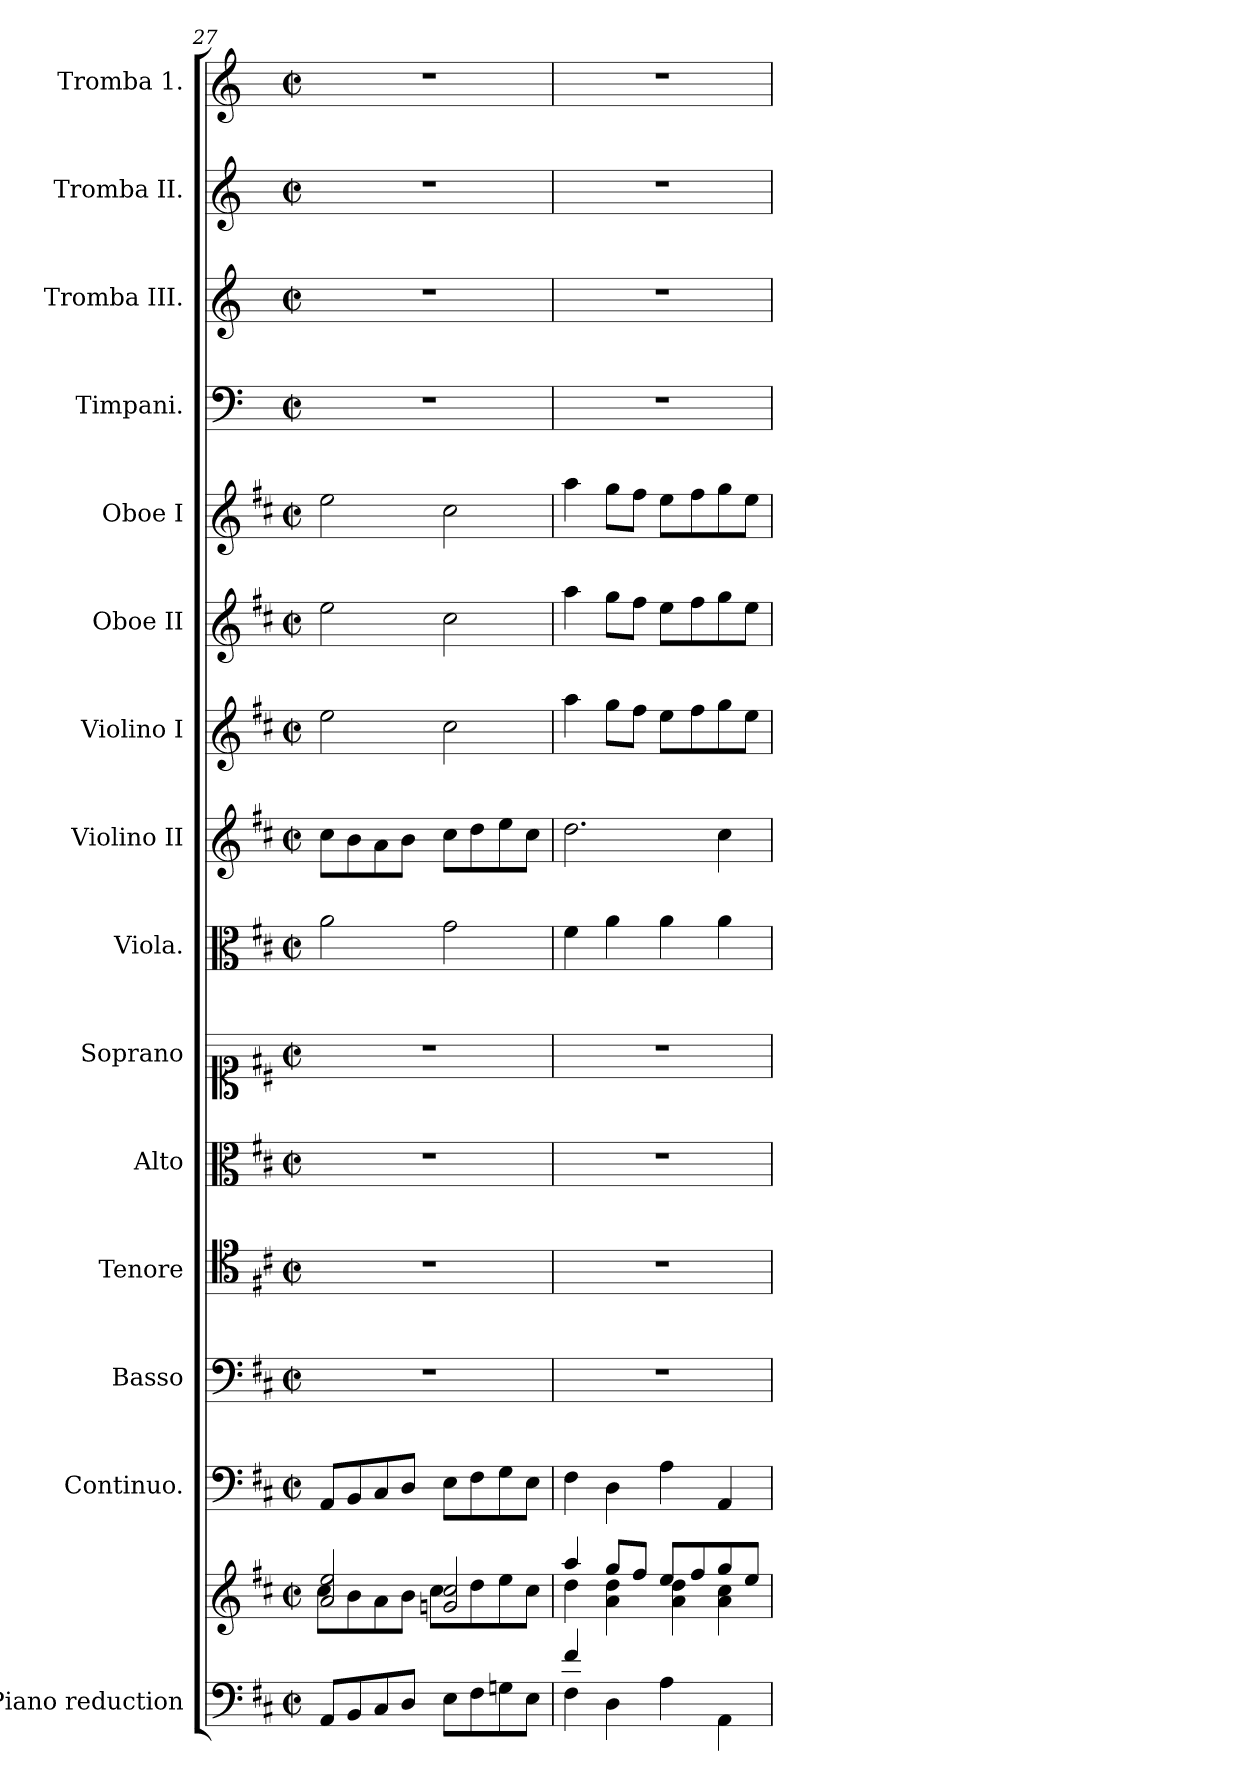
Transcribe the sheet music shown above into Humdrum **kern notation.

**kern	**kern	**kern	**kern	**kern	**kern	**kern	**kern	**kern	**kern	**kern	**kern	**kern	**kern	**kern	**kern
*part15	*part15	*part14	*part13	*part12	*part11	*part10	*part9	*part8	*part7	*part6	*part5	*part4	*part3	*part2	*part1
*staff16	*staff15	*staff14	*staff13	*staff12	*staff11	*staff10	*staff9	*staff8	*staff7	*staff6	*staff5	*staff4	*staff3	*staff2	*staff1
*I"Piano reduction	*	*I"Continuo.	*I"Basso	*I"Tenore	*I"Alto	*I"Soprano	*I"Viola.	*I"Violino II	*I"Violino I	*I"Oboe II	*I"Oboe I	*I"Timpani.	*I"Tromba III.	*I"Tromba II.	*I"Tromba 1.
*I'Pno	*	*	*	*	*	*	*I'Vla	*	*I'Vln	*I'Ob	*I'Ob	*I'Timp	*	*	*
*clefF4	*clefG2	*clefF4	*clefF4	*clefC4	*clefC3	*clefC1	*clefC3	*clefG2	*clefG2	*clefG2	*clefG2	*clefF4	*clefG2	*clefG2	*clefG2
*	*	*	*	*	*	*	*	*	*	*	*	*ITrd-1c-2	*ITrd-1c-2	*ITrd-1c-2	*ITrd-1c-2
*k[f#c#]	*k[f#c#]	*k[f#c#]	*k[f#c#]	*k[f#c#]	*k[f#c#]	*k[f#c#]	*k[f#c#]	*k[f#c#]	*k[f#c#]	*k[f#c#]	*k[f#c#]	*k[f#c#]	*k[f#c#]	*k[f#c#]	*k[f#c#]
*M2/2	*M2/2	*M2/2	*M2/2	*M2/2	*M2/2	*M2/2	*M2/2	*M2/2	*M2/2	*M2/2	*M2/2	*M2/2	*M2/2	*M2/2	*M2/2
*met(c|)	*met(c|)	*met(c|)	*met(c|)	*met(c|)	*met(c|)	*met(c|)	*met(c|)	*met(c|)	*met(c|)	*met(c|)	*met(c|)	*met(c|)	*met(c|)	*met(c|)	*met(c|)
=27	=27	=27	=27	=27	=27	=27	=27	=27	=27	=27	=27	=27	=27	=27	=27
*	*^	*	*	*	*	*	*	*	*	*	*	*	*	*	*
8AA/L	2a/ 2ee/	8cc#\L	8AA/L	1r	1r	1r	1r	2a\	8cc#\L	2ee\	2ee\	2ee\	1r	1r	1r	1r
8BB/	.	8b\	8BB/	.	.	.	.	.	8b\	.	.	.	.	.	.	.
8C#/	.	8a\	8C#/	.	.	.	.	.	8a\	.	.	.	.	.	.	.
8D/J	.	8b\J	8D/J	.	.	.	.	.	8b\J	.	.	.	.	.	.	.
8E\L	2gn/ 2cc#/	8cc#\L	8E\L	.	.	.	.	2g\	8cc#\L	2cc#\	2cc#\	2cc#\	.	.	.	.
8F#\	.	8dd\	8F#\	.	.	.	.	.	8dd\	.	.	.	.	.	.	.
8Gn\	.	8ee\	8G\	.	.	.	.	.	8ee\	.	.	.	.	.	.	.
8E\J	.	8cc#\J	8E\J	.	.	.	.	.	8cc#\J	.	.	.	.	.	.	.
=28	=28	=28	=28	=28	=28	=28	=28	=28	=28	=28	=28	=28	=28	=28	=28	=28
*^	*	*	*	*	*	*	*	*	*	*	*	*	*	*	*	*
4f#/	4F#\	4aa/	4dd\	4F#\	1r	1r	1r	1r	4f#\	2.dd\	4aa\	4aa\	4aa\	1r	1r	1r	1r
4ryy	4D\	8gg/L	4a\ 4dd\	4D\	.	.	.	.	4a\	.	8gg\L	8gg\L	8gg\L	.	.	.	.
.	.	8ff#/J	.	.	.	.	.	.	.	.	8ff#\J	8ff#\J	8ff#\J	.	.	.	.
2ryy	4A\	8ee/L	4a\ 4dd\	4A\	.	.	.	.	4a\	.	8ee\L	8ee\L	8ee\L	.	.	.	.
.	.	8ff#/	.	.	.	.	.	.	.	.	8ff#\	8ff#\	8ff#\	.	.	.	.
.	4AA\	8gg/	4a\ 4cc#\	4AA/	.	.	.	.	4a\	4cc#\	8gg\	8gg\	8gg\	.	.	.	.
.	.	8ee/J	.	.	.	.	.	.	.	.	8ee\J	8ee\J	8ee\J	.	.	.	.
*v	*v	*	*	*	*	*	*	*	*	*	*	*	*	*	*	*	*
*	*v	*v	*	*	*	*	*	*	*	*	*	*	*	*	*	*
=	=	=	=	=	=	=	=	=	=	=	=	=	=	=	=
*-	*-	*-	*-	*-	*-	*-	*-	*-	*-	*-	*-	*-	*-	*-	*-
